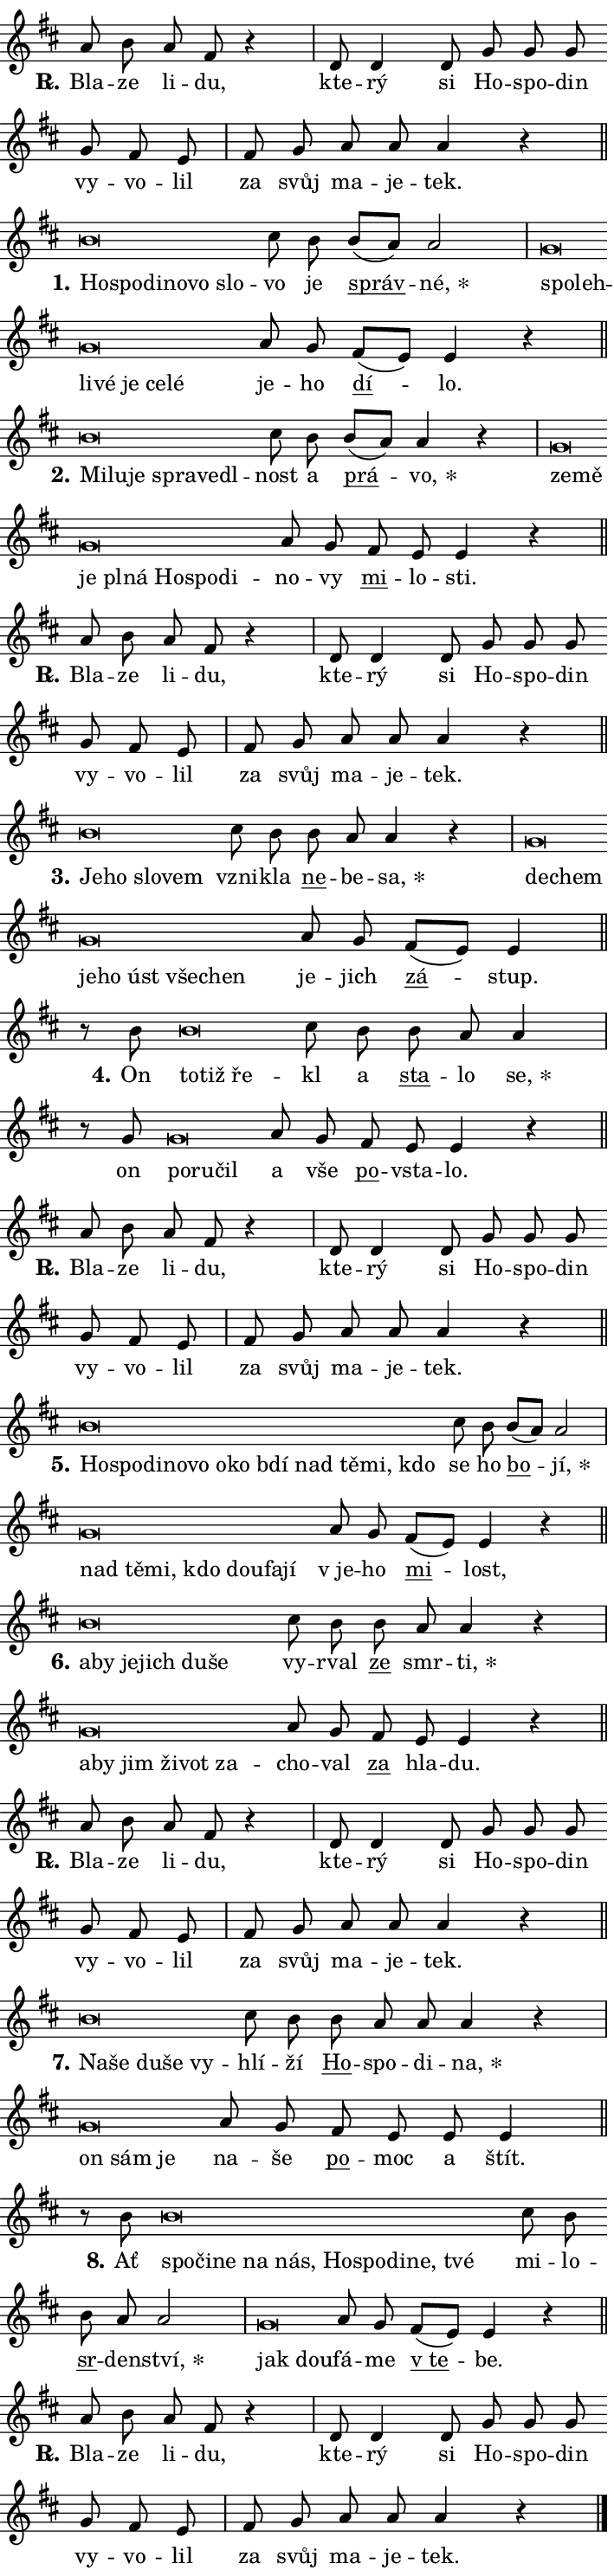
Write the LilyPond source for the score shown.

\version "2.24.0"
\header { tagline = "" }
\paper {
  indent = 0\cm
  top-margin = 0\cm
  right-margin = 0.13\cm % to fit lyric hyphens
  bottom-margin = 0\cm
  left-margin = 0\cm
  paper-width = 12\cm
  page-breaking = #ly:one-page-breaking
  system-system-spacing.basic-distance = #11
  score-system-spacing.basic-distance = #11
  ragged-last = ##f
}


%% Author: Thomas Morley
%% https://lists.gnu.org/archive/html/lilypond-user/2020-05/msg00002.html
#(define (line-position grob)
"Returns position of @var[grob} in current system:
   @code{'start}, if at first time-step
   @code{'end}, if at last time-step
   @code{'middle} otherwise
"
  (let* ((col (ly:item-get-column grob))
         (ln (ly:grob-object col 'left-neighbor))
         (rn (ly:grob-object col 'right-neighbor))
         (col-to-check-left (if (ly:grob? ln) ln col))
         (col-to-check-right (if (ly:grob? rn) rn col))
         (break-dir-left
           (and
             (ly:grob-property col-to-check-left 'non-musical #f)
             (ly:item-break-dir col-to-check-left)))
         (break-dir-right
           (and
             (ly:grob-property col-to-check-right 'non-musical #f)
             (ly:item-break-dir col-to-check-right))))
        (cond ((eqv? 1 break-dir-left) 'start)
              ((eqv? -1 break-dir-right) 'end)
              (else 'middle))))

#(define (tranparent-at-line-position vctor)
  (lambda (grob)
  "Relying on @code{line-position} select the relevant enry from @var{vctor}.
Used to determine transparency,"
    (case (line-position grob)
      ((end) (not (vector-ref vctor 0)))
      ((middle) (not (vector-ref vctor 1)))
      ((start) (not (vector-ref vctor 2))))))

noteHeadBreakVisibility =
#(define-music-function (break-visibility)(vector?)
"Makes @code{NoteHead}s transparent relying on @var{break-visibility}"
#{
  \override NoteHead.transparent =
    #(tranparent-at-line-position break-visibility)
#})

#(define delete-ledgers-for-transparent-note-heads
  (lambda (grob)
    "Reads whether a @code{NoteHead} is transparent.
If so this @code{NoteHead} is removed from @code{'note-heads} from
@var{grob}, which is supposed to be @code{LedgerLineSpanner}.
As a result ledgers are not printed for this @code{NoteHead}"
    (let* ((nhds-array (ly:grob-object grob 'note-heads))
           (nhds-list
             (if (ly:grob-array? nhds-array)
                 (ly:grob-array->list nhds-array)
                 '()))
           ;; Relies on the transparent-property being done before
           ;; Staff.LedgerLineSpanner.after-line-breaking is executed.
           ;; This is fragile ...
           (to-keep
             (remove
               (lambda (nhd)
                 (ly:grob-property nhd 'transparent #f))
               nhds-list)))
      ;; TODO find a better method to iterate over grob-arrays, similiar
      ;; to filter/remove etc for lists
      ;; For now rebuilt from scratch
      (set! (ly:grob-object grob 'note-heads)  '())
      (for-each
        (lambda (nhd)
          (ly:pointer-group-interface::add-grob grob 'note-heads nhd))
        to-keep))))

squashNotes = {
  \override NoteHead.X-extent = #'(-0.2 . 0.2)
  \override NoteHead.Y-extent = #'(-0.75 . 0)
  \override NoteHead.stencil =
    #(lambda (grob)
       (let ((pos (ly:grob-property grob 'staff-position)))
         (begin
           (if (< pos -7) (display "ERROR: Lower brevis then expected\n") (display ""))
           (if (<= pos -6) ly:text-interface::print ly:note-head::print))))
}
unSquashNotes = {
  \revert NoteHead.X-extent
  \revert NoteHead.Y-extent
  \revert NoteHead.stencil
}

hideNotes = \noteHeadBreakVisibility #begin-of-line-visible
unHideNotes = \noteHeadBreakVisibility #all-visible

% work-around for resetting accidentals
% https://lilypond.org/doc/v2.23/Documentation/notation/displaying-rhythms#unmetered-music
cadenzaMeasure = {
  \cadenzaOff
  \partial 1024 s1024
  \cadenzaOn
}

#(define-markup-command (accent layout props text) (markup?)
  "Underline accented syllable"
  (interpret-markup layout props
    #{\markup \override #'(offset . 4.3) \underline { #text }#}))

responsum = \markup \concat {
  "R" \hspace #-1.05 \path #0.1 #'((moveto 0 0.07) (lineto 0.9 0.8)) \hspace #0.05 "."
}

spaceSize = #0.6828661417322834 % exact space size for TeX Gyre Schola

\layout {
  \context {
    \Staff
    \remove "Time_signature_engraver"
    \override LedgerLineSpanner.after-line-breaking = #delete-ledgers-for-transparent-note-heads
  }
  \context {
    \Lyrics {
      \override LyricSpace.minimum-distance = \spaceSize
      \override LyricText.font-name = #"TeX Gyre Schola"
      \override LyricText.font-size = 1
      \override StanzaNumber.font-name = #"TeX Gyre Schola Bold"
      \override StanzaNumber.font-size = 1
    }
  }
  \context {
    \Score 
    \override NoteHead.text =
      #(lambda (grob) 
        (let ((pos (ly:grob-property grob 'staff-position)))
          #{\markup {
            \combine
              \halign #-0.55 \raise #(if (= pos -6) 0 0.5) \override #'(thickness . 2) \draw-line #'(3.2 . 0)
              \musicglyph "noteheads.sM1"
          }#}))
  }
}

% magnetic-lyrics.ily
%
%   written by
%     Jean Abou Samra <jean@abou-samra.fr>
%     Werner Lemberg <wl@gnu.org>
%
%   adapted by
%     Jiri Hon <jiri.hon@gmail.com>
%
% Version 2022-Apr-15

% https://www.mail-archive.com/lilypond-user@gnu.org/msg149350.html

#(define (Left_hyphen_pointer_engraver context)
   "Collect syllable-hyphen-syllable occurrences in lyrics and store
them in properties.  This engraver only looks to the left.  For
example, if the lyrics input is @code{foo -- bar}, it does the
following.

@itemize @bullet
@item
Set the @code{text} property of the @code{LyricHyphen} grob between
@q{foo} and @q{bar} to @code{foo}.

@item
Set the @code{left-hyphen} property of the @code{LyricText} grob with
text @q{foo} to the @code{LyricHyphen} grob between @q{foo} and
@q{bar}.
@end itemize

Use this auxiliary engraver in combination with the
@code{lyric-@/text::@/apply-@/magnetic-@/offset!} hook."
   (let ((hyphen #f)
         (text #f))
     (make-engraver
      (acknowledgers
       ((lyric-syllable-interface engraver grob source-engraver)
        (set! text grob)))
      (end-acknowledgers
       ((lyric-hyphen-interface engraver grob source-engraver)
        ;(when (not (grob::has-interface grob 'lyric-space-interface))
          (set! hyphen grob)));)
      ((stop-translation-timestep engraver)
       (when (and text hyphen)
         (ly:grob-set-object! text 'left-hyphen hyphen))
       (set! text #f)
       (set! hyphen #f)))))

#(define (lyric-text::apply-magnetic-offset! grob)
   "If the space between two syllables is less than the value in
property @code{LyricText@/.details@/.squash-threshold}, move the right
syllable to the left so that it gets concatenated with the left
syllable.

Use this function as a hook for
@code{LyricText@/.after-@/line-@/breaking} if the
@code{Left_@/hyphen_@/pointer_@/engraver} is active."
   (let ((hyphen (ly:grob-object grob 'left-hyphen #f)))
     (when hyphen
       (let ((left-text (ly:spanner-bound hyphen LEFT)))
         (when (grob::has-interface left-text 'lyric-syllable-interface)
           (let* ((common (ly:grob-common-refpoint grob left-text X))
                  (this-x-ext (ly:grob-extent grob common X))
                  (left-x-ext
                   (begin
                     ;; Trigger magnetism for left-text.
                     (ly:grob-property left-text 'after-line-breaking)
                     (ly:grob-extent left-text common X)))
                  ;; `delta` is the gap width between two syllables.
                  (delta (- (interval-start this-x-ext)
                            (interval-end left-x-ext)))
                  (details (ly:grob-property grob 'details))
                  (threshold (assoc-get 'squash-threshold details 0.2)))
             (when (< delta threshold)
               (let* (;; We have to manipulate the input text so that
                      ;; ligatures crossing syllable boundaries are not
                      ;; disabled.  For languages based on the Latin
                      ;; script this is essentially a beautification.
                      ;; However, for non-Western scripts it can be a
                      ;; necessity.
                      (lt (ly:grob-property left-text 'text))
                      (rt (ly:grob-property grob 'text))
                      (is-space (grob::has-interface hyphen 'lyric-space-interface))
                      (space (if is-space " " ""))
                      (extra-delta (if is-space spaceSize 0))
                      ;; Append new syllable.
                      (ltrt-space (if (and (string? lt) (string? rt))
                                (string-append lt space rt)
                                (make-concat-markup (list lt space rt))))
                      ;; Right-align `ltrt` to the right side.
                      (ltrt-space-markup (grob-interpret-markup
                               grob
                               (make-translate-markup
                                (cons (interval-length this-x-ext) 0)
                                (make-right-align-markup ltrt-space)))))
                 (begin
                   ;; Don't print `left-text`.
                   (ly:grob-set-property! left-text 'stencil #f)
                   ;; Set text and stencil (which holds all collected
                   ;; syllables so far) and shift it to the left.
                   (ly:grob-set-property! grob 'text ltrt-space)
                   (ly:grob-set-property! grob 'stencil ltrt-space-markup)
                   (ly:grob-translate-axis! grob (- (- delta extra-delta)) X))))))))))


#(define (lyric-hyphen::displace-bounds-first grob)
   ;; Make very sure this callback isn't triggered too early.
   (let ((left (ly:spanner-bound grob LEFT))
         (right (ly:spanner-bound grob RIGHT)))
     (ly:grob-property left 'after-line-breaking)
     (ly:grob-property right 'after-line-breaking)
     (ly:lyric-hyphen::print grob)))

squashThreshold = #0.4

\layout {
  \context {
    \Lyrics
    \consists #Left_hyphen_pointer_engraver
    \override LyricText.after-line-breaking =
      #lyric-text::apply-magnetic-offset!
    \override LyricHyphen.stencil = #lyric-hyphen::displace-bounds-first
    \override LyricText.details.squash-threshold = \squashThreshold
    \override LyricHyphen.minimum-distance = 0
    \override LyricHyphen.minimum-length = \squashThreshold
  }
}

squashText = \override LyricText.details.squash-threshold = 9999
unSquashText = \override LyricText.details.squash-threshold = \squashThreshold

leftText = \override LyricText.self-alignment-X = #LEFT
unLeftText = \revert LyricText.self-alignment-X

starOffset = #(lambda (grob) 
                (let ((x_offset (ly:self-alignment-interface::aligned-on-x-parent grob)))
                  (if (= x_offset 0) 0 (+ x_offset 1.2))))

star = #(define-music-function (syllable)(string?)
"Append star separator at the end of a syllable"
#{
  \once \override LyricText.X-offset = #starOffset
  \lyricmode { \markup {
    #syllable
    \override #'((font-name . "TeX Gyre Schola Bold")) \hspace #0.2 \lower #0.65 \larger "*"
  } }
#})

starAccent = #(define-music-function (syllable)(string?)
"Append star separator at the end of a syllable and make accent"
#{
  \once \override LyricText.X-offset = #starOffset
  \lyricmode { \markup {
    \accent #syllable
    \override #'((font-name . "TeX Gyre Schola Bold")) \hspace #0.2 \lower #0.65 \larger "*"
  } }
#})

breath = #(define-music-function (syllable)(string?)
"Append breathing indicator at the end of a syllable"
#{
  \lyricmode { \markup { #syllable "+" } }
#})

optionalBreath = #(define-music-function (syllable)(string?)
"Append optional breathing indicator at the end of a syllable"
#{
  \lyricmode { \markup { #syllable "(+)" } }
#})


\score {
    <<
        \new Voice = "melody" { \cadenzaOn \key d \major \relative { a'8 b a fis r4 \cadenzaMeasure \bar "|" d8 d4 d8 \bar "" g g g \bar "" g fis e \cadenzaMeasure \bar "|" fis g a a a4 r \cadenzaMeasure \bar "||" \break } }
        \new Lyrics \lyricsto "melody" { \lyricmode { \set stanza = \responsum
Bla -- ze li -- du, kte -- rý si Ho -- spo -- din vy -- vo -- lil za svůj ma -- je -- tek. } }
    >>
    \layout {}
}

\score {
    <<
        \new Voice = "melody" { \cadenzaOn \key d \major \relative { \squashNotes b'\breve*1/16 \hideNotes \breve*1/16 \bar "" \breve*1/16 \bar "" \breve*1/16 \bar "" \breve*1/16 \breve*1/16 \bar "" \unHideNotes \unSquashNotes cis8 b \bar "" b[( a)] a2 \cadenzaMeasure \bar "|" \squashNotes g\breve*1/16 \hideNotes \breve*1/16 \bar "" \breve*1/16 \bar "" \breve*1/16 \bar "" \breve*1/16 \bar "" \breve*1/16 \breve*1/16 \bar "" \unHideNotes \unSquashNotes a8 g \bar "" fis[( e)] e4 r \cadenzaMeasure \bar "||" \break } }
        \new Lyrics \lyricsto "melody" { \lyricmode { \set stanza = "1."
\leftText Ho -- \squashText spo -- di -- no -- vo slo -- \unLeftText \unSquashText vo je \markup \accent správ -- \star né, \leftText spo -- \squashText leh -- li -- vé je ce -- lé \unLeftText \unSquashText je -- ho \markup \accent dí -- lo. } }
    >>
    \layout {}
}

\score {
    <<
        \new Voice = "melody" { \cadenzaOn \key d \major \relative { \squashNotes b'\breve*1/16 \hideNotes \breve*1/16 \bar "" \breve*1/16 \bar "" \breve*1/16 \bar "" \breve*1/16 \breve*1/16 \bar "" \unHideNotes \unSquashNotes cis8 b \bar "" b[( a)] a4 r \cadenzaMeasure \bar "|" \squashNotes g\breve*1/16 \hideNotes \breve*1/16 \bar "" \breve*1/16 \bar "" \breve*1/16 \bar "" \breve*1/16 \bar "" \breve*1/16 \bar "" \breve*1/16 \breve*1/16 \bar "" \unHideNotes \unSquashNotes a8 g \bar "" fis e e4 r \cadenzaMeasure \bar "||" \break } }
        \new Lyrics \lyricsto "melody" { \lyricmode { \set stanza = "2."
\leftText Mi -- \squashText lu -- je spra -- ve -- dl -- \unLeftText \unSquashText nost a \markup \accent prá -- \star vo, \leftText ze -- \squashText mě je pl -- ná Ho -- spo -- di -- \unLeftText \unSquashText no -- vy \markup \accent mi -- lo -- sti. } }
    >>
    \layout {}
}

\score {
    <<
        \new Voice = "melody" { \cadenzaOn \key d \major \relative { a'8 b a fis r4 \cadenzaMeasure \bar "|" d8 d4 d8 \bar "" g g g \bar "" g fis e \cadenzaMeasure \bar "|" fis g a a a4 r \cadenzaMeasure \bar "||" \break } }
        \new Lyrics \lyricsto "melody" { \lyricmode { \set stanza = \responsum
Bla -- ze li -- du, kte -- rý si Ho -- spo -- din vy -- vo -- lil za svůj ma -- je -- tek. } }
    >>
    \layout {}
}

\score {
    <<
        \new Voice = "melody" { \cadenzaOn \key d \major \relative { \squashNotes b'\breve*1/16 \hideNotes \breve*1/16 \bar "" \breve*1/16 \breve*1/16 \bar "" \unHideNotes \unSquashNotes cis8 b \bar "" b a a4 r \cadenzaMeasure \bar "|" \squashNotes g\breve*1/16 \hideNotes \breve*1/16 \bar "" \breve*1/16 \bar "" \breve*1/16 \bar "" \breve*1/16 \bar "" \breve*1/16 \breve*1/16 \bar "" \unHideNotes \unSquashNotes a8 g \bar "" fis[( e)] e4 \cadenzaMeasure \bar "||" \break } }
        \new Lyrics \lyricsto "melody" { \lyricmode { \set stanza = "3."
\leftText Je -- \squashText ho slo -- vem \unLeftText \unSquashText vzni -- kla \markup \accent ne -- be -- \star sa, \leftText de -- \squashText chem je -- ho úst vše -- chen \unLeftText \unSquashText je -- jich \markup \accent zá -- stup. } }
    >>
    \layout {}
}

\score {
    <<
        \new Voice = "melody" { \cadenzaOn \key d \major \relative { r8 b'8 \squashNotes b\breve*1/16 \hideNotes \breve*1/16 \breve*1/16 \bar "" \unHideNotes \unSquashNotes cis8 b \bar "" b a a4 \cadenzaMeasure \bar "|" r8 g8 \squashNotes g\breve*1/16 \hideNotes \breve*1/16 \breve*1/16 \bar "" \unHideNotes \unSquashNotes a8 g \bar "" fis e e4 r \cadenzaMeasure \bar "||" \break } }
        \new Lyrics \lyricsto "melody" { \lyricmode { \set stanza = "4."
On \leftText to -- \squashText tiž ře -- \unLeftText \unSquashText kl a \markup \accent sta -- lo \star se, on \leftText po -- \squashText ru -- čil \unLeftText \unSquashText a vše \markup \accent po -- vsta -- lo. } }
    >>
    \layout {}
}

\score {
    <<
        \new Voice = "melody" { \cadenzaOn \key d \major \relative { a'8 b a fis r4 \cadenzaMeasure \bar "|" d8 d4 d8 \bar "" g g g \bar "" g fis e \cadenzaMeasure \bar "|" fis g a a a4 r \cadenzaMeasure \bar "||" \break } }
        \new Lyrics \lyricsto "melody" { \lyricmode { \set stanza = \responsum
Bla -- ze li -- du, kte -- rý si Ho -- spo -- din vy -- vo -- lil za svůj ma -- je -- tek. } }
    >>
    \layout {}
}

\score {
    <<
        \new Voice = "melody" { \cadenzaOn \key d \major \relative { \squashNotes b'\breve*1/16 \hideNotes \breve*1/16 \bar "" \breve*1/16 \bar "" \breve*1/16 \bar "" \breve*1/16 \bar "" \breve*1/16 \bar "" \breve*1/16 \bar "" \breve*1/16 \bar "" \breve*1/16 \bar "" \breve*1/16 \bar "" \breve*1/16 \breve*1/16 \bar "" \unHideNotes \unSquashNotes cis8 b \bar "" b[( a)] a2 \cadenzaMeasure \bar "|" \squashNotes g\breve*1/16 \hideNotes \breve*1/16 \bar "" \breve*1/16 \bar "" \breve*1/16 \bar "" \breve*1/16 \bar "" \breve*1/16 \breve*1/16 \bar "" \unHideNotes \unSquashNotes a8 g \bar "" fis[( e)] e4 r \cadenzaMeasure \bar "||" \break } }
        \new Lyrics \lyricsto "melody" { \lyricmode { \set stanza = "5."
\leftText Ho -- \squashText spo -- di -- no -- vo o -- ko bdí nad tě -- mi, kdo \unLeftText \unSquashText se ho \markup \accent bo -- \star jí, \leftText nad \squashText tě -- mi, kdo dou -- fa -- jí \unLeftText \unSquashText "v je" -- ho \markup \accent mi -- lost, } }
    >>
    \layout {}
}

\score {
    <<
        \new Voice = "melody" { \cadenzaOn \key d \major \relative { \squashNotes b'\breve*1/16 \hideNotes \breve*1/16 \bar "" \breve*1/16 \bar "" \breve*1/16 \bar "" \breve*1/16 \breve*1/16 \bar "" \unHideNotes \unSquashNotes cis8 b \bar "" b a a4 r \cadenzaMeasure \bar "|" \squashNotes g\breve*1/16 \hideNotes \breve*1/16 \bar "" \breve*1/16 \bar "" \breve*1/16 \bar "" \breve*1/16 \breve*1/16 \bar "" \unHideNotes \unSquashNotes a8 g \bar "" fis e e4 r \cadenzaMeasure \bar "||" \break } }
        \new Lyrics \lyricsto "melody" { \lyricmode { \set stanza = "6."
\leftText a -- \squashText by je -- jich du -- še \unLeftText \unSquashText vy -- rval \markup \accent ze smr -- \star ti, \leftText a -- \squashText by jim ži -- vot za -- \unLeftText \unSquashText cho -- val \markup \accent za hla -- du. } }
    >>
    \layout {}
}

\score {
    <<
        \new Voice = "melody" { \cadenzaOn \key d \major \relative { a'8 b a fis r4 \cadenzaMeasure \bar "|" d8 d4 d8 \bar "" g g g \bar "" g fis e \cadenzaMeasure \bar "|" fis g a a a4 r \cadenzaMeasure \bar "||" \break } }
        \new Lyrics \lyricsto "melody" { \lyricmode { \set stanza = \responsum
Bla -- ze li -- du, kte -- rý si Ho -- spo -- din vy -- vo -- lil za svůj ma -- je -- tek. } }
    >>
    \layout {}
}

\score {
    <<
        \new Voice = "melody" { \cadenzaOn \key d \major \relative { \squashNotes b'\breve*1/16 \hideNotes \breve*1/16 \bar "" \breve*1/16 \bar "" \breve*1/16 \breve*1/16 \bar "" \unHideNotes \unSquashNotes cis8 b \bar "" b a a a4 r \cadenzaMeasure \bar "|" \squashNotes g\breve*1/16 \hideNotes \breve*1/16 \breve*1/16 \bar "" \unHideNotes \unSquashNotes a8 g \bar "" fis e e e4 \cadenzaMeasure \bar "||" \break } }
        \new Lyrics \lyricsto "melody" { \lyricmode { \set stanza = "7."
\leftText Na -- \squashText še du -- še vy -- \unLeftText \unSquashText hlí -- ží \markup \accent Ho -- spo -- di -- \star na, \leftText on \squashText sám je \unLeftText \unSquashText na -- še \markup \accent po -- moc a štít. } }
    >>
    \layout {}
}

\score {
    <<
        \new Voice = "melody" { \cadenzaOn \key d \major \relative { r8 b'8 \squashNotes b\breve*1/16 \hideNotes \breve*1/16 \bar "" \breve*1/16 \bar "" \breve*1/16 \bar "" \breve*1/16 \bar "" \breve*1/16 \bar "" \breve*1/16 \bar "" \breve*1/16 \bar "" \breve*1/16 \breve*1/16 \bar "" \unHideNotes \unSquashNotes cis8 b \bar "" b a a2 \cadenzaMeasure \bar "|" \squashNotes g\breve*1/16 \hideNotes \breve*1/16 \bar "" \unHideNotes \unSquashNotes a8 g \bar "" fis[( e)] e4 r \cadenzaMeasure \bar "||" \break } }
        \new Lyrics \lyricsto "melody" { \lyricmode { \set stanza = "8."
Ať \leftText spo -- \squashText či -- ne na nás, Ho -- spo -- di -- ne, tvé \unLeftText \unSquashText mi -- lo -- \markup \accent sr -- den -- \star ství, \leftText jak \squashText dou -- \unLeftText \unSquashText fá -- me \markup \accent "v te" -- be. } }
    >>
    \layout {}
}

\score {
    <<
        \new Voice = "melody" { \cadenzaOn \key d \major \relative { a'8 b a fis r4 \cadenzaMeasure \bar "|" d8 d4 d8 \bar "" g g g \bar "" g fis e \cadenzaMeasure \bar "|" fis g a a a4 r \cadenzaMeasure \bar "||" \break } \bar "|." }
        \new Lyrics \lyricsto "melody" { \lyricmode { \set stanza = \responsum
Bla -- ze li -- du, kte -- rý si Ho -- spo -- din vy -- vo -- lil za svůj ma -- je -- tek. } }
    >>
    \layout {}
}
